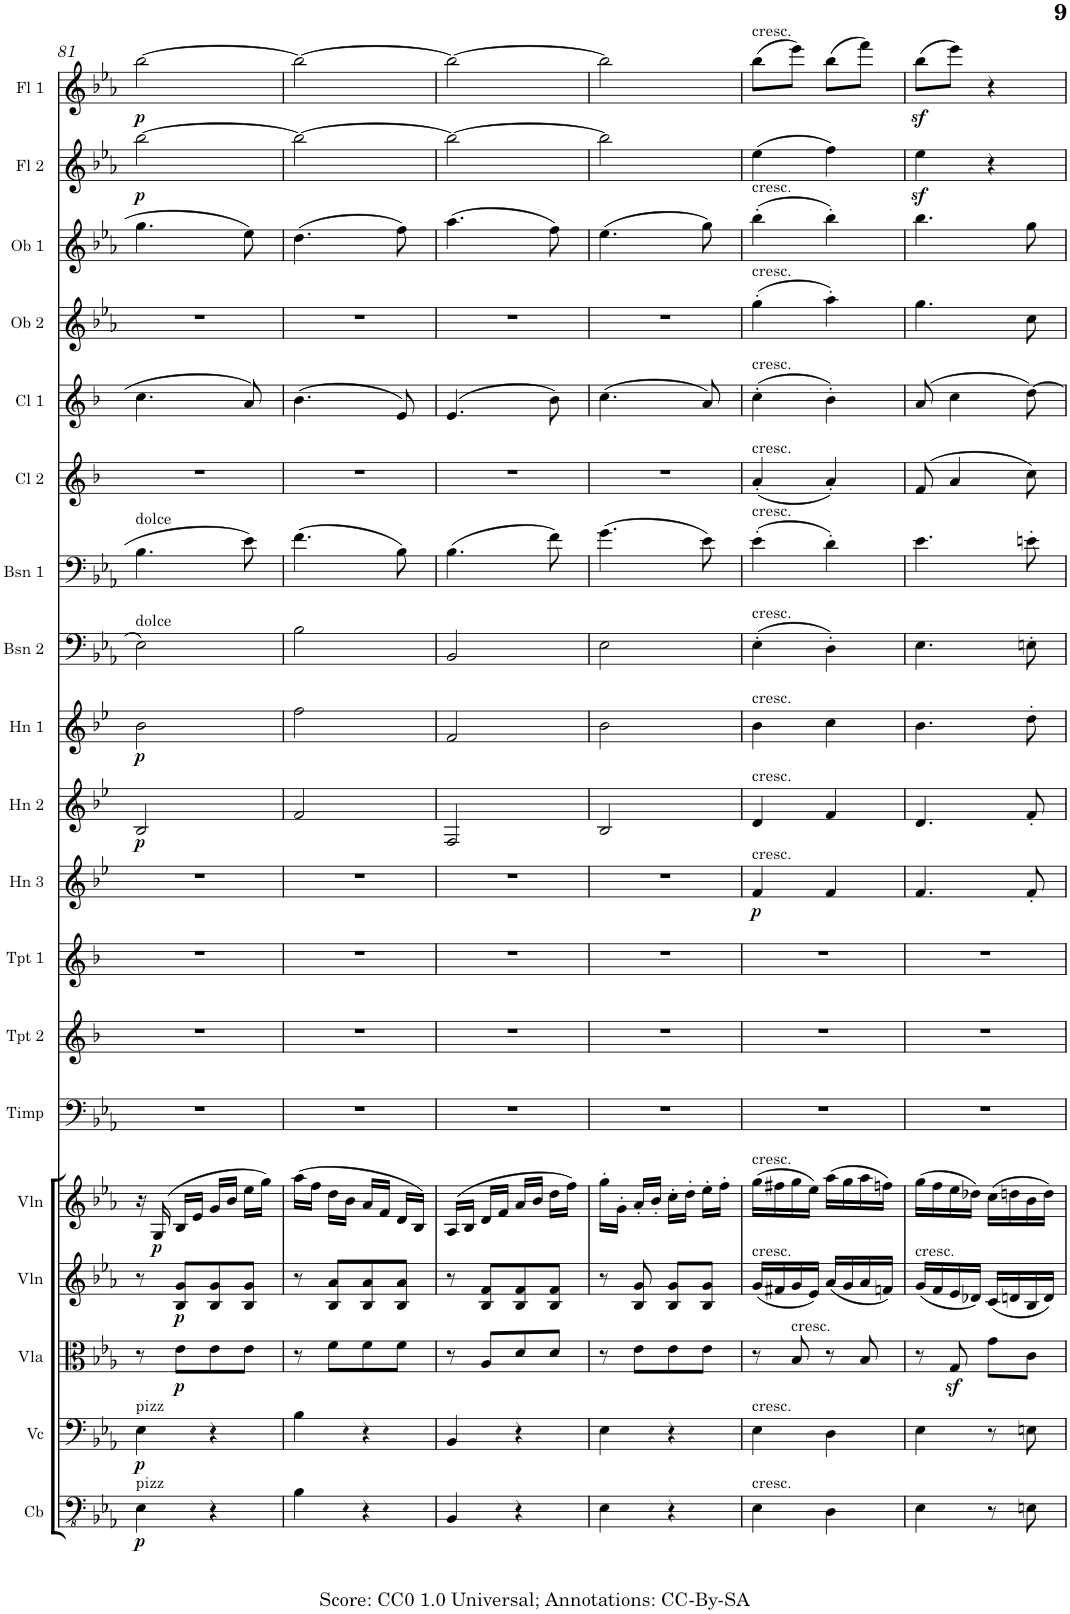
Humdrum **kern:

**kern	**dynam	**kern	**dynam	**kern	**dynam	**kern	**dynam	**kern	**dynam	**kern	**kern	**kern	**kern	**dynam	**kern	**dynam	**kern	**dynam	**kern	**kern	**kern	**kern	**kern	**kern	**kern	**dynam	**kern	**dynam
*part19	*part19	*part18	*part18	*part17	*part17	*part16	*part16	*part15	*part15	*part14	*part13	*part12	*part11	*part11	*part10	*part10	*part9	*part9	*part8	*part7	*part6	*part5	*part4	*part3	*part2	*part2	*part1	*part1
*staff19	*staff19	*staff18	*staff18	*staff17	*staff17	*staff16	*staff16	*staff15	*staff15	*staff14	*staff13	*staff12	*staff11	*staff11	*staff10	*staff10	*staff9	*staff9	*staff8	*staff7	*staff6	*staff5	*staff4	*staff3	*staff2	*staff2	*staff1	*staff1
*I"Contrabass	*	*I"Violoncello	*	*I"Viola	*	*I"Violin	*	*I"Violin	*	*I"Timpani	*I"Bb Trumpet 2	*I"Bb Trumpet 1	*I"F Horn 3	*	*I"F Horn 2	*	*I"F Horn 1	*	*I"Bassoon 2	*I"Bassoon 1	*I"Bb Clarinet 2	*I"Bb Clarinet 1	*I"Oboe 2	*I"Oboe 1	*I"Flute 2	*	*I"Flute 1	*
*I'Cb	*	*I'Vc	*	*I'Vla	*	*I'Vln	*	*I'Vln	*	*I'Timp	*I'Tpt 2	*I'Tpt 1	*I'Hn 3	*	*I'Hn 2	*	*I'Hn 1	*	*I'Bsn 2	*I'Bsn 1	*I'Cl 2	*I'Cl 1	*I'Ob 2	*I'Ob 1	*I'Fl 2	*	*I'Fl 1	*
!!LO:PB:g=z
*clefFv4	*	*clefF4	*	*clefC3	*	*clefG2	*	*clefG2	*	*clefF4	*clefG2	*clefG2	*clefG2	*	*clefG2	*	*clefG2	*	*clefF4	*clefF4	*clefG2	*clefG2	*clefG2	*clefG2	*clefG2	*	*clefG2	*
*	*	*	*	*	*	*	*	*	*	*	*Trd1c2	*Trd1c2	*Trd4c7	*	*Trd4c7	*	*Trd4c7	*	*	*	*Trd1c2	*Trd1c2	*	*	*	*	*	*
*k[b-e-a-]	*	*k[b-e-a-]	*	*k[b-e-a-]	*	*k[b-e-a-]	*	*k[b-e-a-]	*	*k[b-e-a-]	*k[b-]	*k[b-]	*k[b-e-]	*	*k[b-e-]	*	*k[b-e-]	*	*k[b-e-a-]	*k[b-e-a-]	*k[b-]	*k[b-]	*k[b-e-a-]	*k[b-e-a-]	*k[b-e-a-]	*	*k[b-e-a-]	*
*M2/4	*	*M2/4	*	*M2/4	*	*M2/4	*	*M2/4	*	*M2/4	*M2/4	*M2/4	*M2/4	*	*M2/4	*	*M2/4	*	*M2/4	*M2/4	*M2/4	*M2/4	*M2/4	*M2/4	*M2/4	*	*M2/4	*
=81	=81	=81	=81	=81	=81	=81	=81	=81	=81	=81	=81	=81	=81	=81	=81	=81	=81	=81	=81	=81	=81	=81	=81	=81	=81	=81	=81	=81
!	!	!	!	!	!	!	!	!	!	!	!	!	!	!	!	!	!	!	!	!LO:TX:a:t=dolce	!	!	!	!	!	!	!	!
!	!	!	!	!	!	!	!	!	!	!	!	!	!	!	!	!	!	!	!LO:TX:a:t=dolce	!	!	!	!	!	!	!	!	!
!	!	!LO:TX:a:t=pizz	!	!	!	!	!	!	!	!	!	!	!	!	!	!	!	!	!	!	!	!	!	!	!	!	!	!
!LO:TX:a:t=pizz	!	!	!	!	!	!	!	!	!	!	!	!	!	!	!	!	!	!	!	!	!	!	!	!	!	!	!	!
!	!LO:DY:b	!	!LO:DY:b	!	!	!	!	!	!	!	!	!	!	!	!	!LO:DY:b	!	!LO:DY:b	!	!	!	!	!	!	!	!LO:DY:b	!	!LO:DY:b
4EE-\	p	4E-\	p	8r	.	8r	.	16r	.	2r	2r	2r	2r	.	2B-/	p	2b-\	p	2E-\	4.B-\	2r	4.cc\	2r	4.gg\	[2bb-\	p	[2bb-\	p
!	!	!	!	!	!	!	!	!	!LO:DY:b	!	!	!	!	!	!	!	!	!	!	!	!	!	!	!	!	!	!	!
.	.	.	.	.	.	.	.	(16G/	p	.	.	.	.	.	.	.	.	.	.	.	.	.	.	.	.	.	.	.
!	!	!	!	!	!LO:DY:b	!	!LO:DY:b	!	!	!	!	!	!	!	!	!	!	!	!	!	!	!	!	!	!	!	!	!
.	.	.	.	8e-\L	p	8B-/ 8g/L	p	16B-/LL	.	.	.	.	.	.	.	.	.	.	.	.	.	.	.	.	.	.	.	.
.	.	.	.	.	.	.	.	16e-/JJ	.	.	.	.	.	.	.	.	.	.	.	.	.	.	.	.	.	.	.	.
4r	.	4r	.	8e-\	.	8B-/ 8g/	.	16g/LL	.	.	.	.	.	.	.	.	.	.	.	.	.	.	.	.	.	.	.	.
.	.	.	.	.	.	.	.	16b-/JJ	.	.	.	.	.	.	.	.	.	.	.	.	.	.	.	.	.	.	.	.
.	.	.	.	8e-\J	.	8B-/ 8g/J	.	16ee-\LL	.	.	.	.	.	.	.	.	.	.	.	8e-\	.	8a/	.	8ee-\	.	.	.	.
.	.	.	.	.	.	.	.	16gg\JJ)	.	.	.	.	.	.	.	.	.	.	.	.	.	.	.	.	.	.	.	.
=82	=82	=82	=82	=82	=82	=82	=82	=82	=82	=82	=82	=82	=82	=82	=82	=82	=82	=82	=82	=82	=82	=82	=82	=82	=82	=82	=82	=82
4BB-\	.	4B-\	.	8r	.	8r	.	(16aa-\LL	.	2r	2r	2r	2r	.	2f/	.	2ff\	.	2B-\	(4.f\	2r	(4.b-\	2r	(4.dd\	2bb-\_	.	2bb-\_	.
.	.	.	.	.	.	.	.	16ff\JJ	.	.	.	.	.	.	.	.	.	.	.	.	.	.	.	.	.	.	.	.
.	.	.	.	8f\L	.	8B-/ 8a-/L	.	16dd\LL	.	.	.	.	.	.	.	.	.	.	.	.	.	.	.	.	.	.	.	.
.	.	.	.	.	.	.	.	16b-\JJ	.	.	.	.	.	.	.	.	.	.	.	.	.	.	.	.	.	.	.	.
4r	.	4r	.	8f\	.	8B-/ 8a-/	.	16a-/LL	.	.	.	.	.	.	.	.	.	.	.	.	.	.	.	.	.	.	.	.
.	.	.	.	.	.	.	.	16f/JJ	.	.	.	.	.	.	.	.	.	.	.	.	.	.	.	.	.	.	.	.
.	.	.	.	8f\J	.	8B-/ 8a-/J	.	16d/LL	.	.	.	.	.	.	.	.	.	.	.	8B-\)	.	8e/)	.	8ff\)	.	.	.	.
.	.	.	.	.	.	.	.	16B-/JJ)	.	.	.	.	.	.	.	.	.	.	.	.	.	.	.	.	.	.	.	.
=83	=83	=83	=83	=83	=83	=83	=83	=83	=83	=83	=83	=83	=83	=83	=83	=83	=83	=83	=83	=83	=83	=83	=83	=83	=83	=83	=83	=83
4BBB-/	.	4BB-/	.	8r	.	8r	.	(16A-/LL	.	2r	2r	2r	2r	.	2F/	.	2f/	.	2BB-/	(4.B-\	2r	(4.e/	2r	(4.aa-\	2bb-\_	.	2bb-\_	.
.	.	.	.	.	.	.	.	16B-/JJ	.	.	.	.	.	.	.	.	.	.	.	.	.	.	.	.	.	.	.	.
.	.	.	.	8A-/L	.	8B-/ 8f/L	.	16d/LL	.	.	.	.	.	.	.	.	.	.	.	.	.	.	.	.	.	.	.	.
.	.	.	.	.	.	.	.	16f/JJ	.	.	.	.	.	.	.	.	.	.	.	.	.	.	.	.	.	.	.	.
4r	.	4r	.	8d/	.	8B-/ 8f/	.	16a-/LL	.	.	.	.	.	.	.	.	.	.	.	.	.	.	.	.	.	.	.	.
.	.	.	.	.	.	.	.	16b-/JJ	.	.	.	.	.	.	.	.	.	.	.	.	.	.	.	.	.	.	.	.
.	.	.	.	8d/J	.	8B-/ 8f/J	.	16dd\LL	.	.	.	.	.	.	.	.	.	.	.	8f\)	.	8b-\)	.	8ff\)	.	.	.	.
.	.	.	.	.	.	.	.	16ff\JJ)	.	.	.	.	.	.	.	.	.	.	.	.	.	.	.	.	.	.	.	.
=84	=84	=84	=84	=84	=84	=84	=84	=84	=84	=84	=84	=84	=84	=84	=84	=84	=84	=84	=84	=84	=84	=84	=84	=84	=84	=84	=84	=84
4EE-\	.	4E-\	.	8r	.	8r	.	16gg'\LL	.	2r	2r	2r	2r	.	2B-/	.	2b-\	.	2E-\	(4.g\	2r	(4.cc\	2r	(4.ee-\	2bb-\]	.	2bb-\]	.
.	.	.	.	.	.	.	.	16g'\JJ	.	.	.	.	.	.	.	.	.	.	.	.	.	.	.	.	.	.	.	.
.	.	.	.	8e-\L	.	8B-/ 8g/	.	16a-'/LL	.	.	.	.	.	.	.	.	.	.	.	.	.	.	.	.	.	.	.	.
.	.	.	.	.	.	.	.	16b-'/JJ	.	.	.	.	.	.	.	.	.	.	.	.	.	.	.	.	.	.	.	.
4r	.	4r	.	8e-\	.	8B-/ 8g/L	.	16cc'\LL	.	.	.	.	.	.	.	.	.	.	.	.	.	.	.	.	.	.	.	.
.	.	.	.	.	.	.	.	16dd'\JJ	.	.	.	.	.	.	.	.	.	.	.	.	.	.	.	.	.	.	.	.
.	.	.	.	8e-\J	.	8B-/ 8g/J	.	16ee-'\LL	.	.	.	.	.	.	.	.	.	.	.	8e-\)	.	8a/)	.	8gg\)	.	.	.	.
.	.	.	.	.	.	.	.	16ff'\JJ	.	.	.	.	.	.	.	.	.	.	.	.	.	.	.	.	.	.	.	.
=85	=85	=85	=85	=85	=85	=85	=85	=85	=85	=85	=85	=85	=85	=85	=85	=85	=85	=85	=85	=85	=85	=85	=85	=85	=85	=85	=85	=85
!	!	!	!	!	!	!	!	!	!	!	!	!	!	!	!	!	!	!	!	!	!	!	!	!	!	!	!LO:TX:a:t=cresc.	!
!	!	!	!	!	!	!	!	!	!	!	!	!	!	!	!	!	!	!	!	!	!	!	!	!LO:TX:a:t=cresc.	!	!	!	!
!	!	!	!	!	!	!	!	!	!	!	!	!	!	!	!	!	!	!	!	!	!	!	!LO:TX:a:t=cresc.	!	!	!	!	!
!	!	!	!	!	!	!	!	!	!	!	!	!	!	!	!	!	!	!	!	!	!	!LO:TX:a:t=cresc.	!	!	!	!	!	!
!	!	!	!	!	!	!	!	!	!	!	!	!	!	!	!	!	!	!	!	!	!LO:TX:a:t=cresc.	!	!	!	!	!	!	!
!	!	!	!	!	!	!	!	!	!	!	!	!	!	!	!	!	!	!	!	!LO:TX:a:t=cresc.	!	!	!	!	!	!	!	!
!	!	!	!	!	!	!	!	!	!	!	!	!	!	!	!	!	!	!	!LO:TX:a:t=cresc.	!	!	!	!	!	!	!	!	!
!	!	!	!	!	!	!	!	!	!	!	!	!	!	!	!	!	!LO:TX:a:t=cresc.	!	!	!	!	!	!	!	!	!	!	!
!	!	!	!	!	!	!	!	!	!	!	!	!	!	!	!LO:TX:a:t=cresc.	!	!	!	!	!	!	!	!	!	!	!	!	!
!	!	!	!	!	!	!	!	!	!	!	!	!	!LO:TX:a:t=cresc.	!	!	!	!	!	!	!	!	!	!	!	!	!	!	!
!	!	!	!	!	!	!	!	!LO:TX:a:t=cresc.	!	!	!	!	!	!	!	!	!	!	!	!	!	!	!	!	!	!	!	!
!	!	!	!	!	!	!LO:TX:a:t=cresc.	!	!	!	!	!	!	!	!	!	!	!	!	!	!	!	!	!	!	!	!	!	!
!	!	!LO:TX:a:t=cresc.	!	!	!	!	!	!	!	!	!	!	!	!	!	!	!	!	!	!	!	!	!	!	!	!	!	!
!LO:TX:a:t=cresc.	!	!	!	!	!	!	!	!	!	!	!	!	!	!	!	!	!	!	!	!	!	!	!	!	!	!	!	!
!	!	!	!	!	!	!	!	!	!	!	!	!	!	!LO:DY:b	!	!	!	!	!	!	!	!	!	!	!	!	!	!
4EE-\	.	4E-\	.	8r	.	(16g/LL	.	(16gg\LL	.	2r	2r	2r	4f/	p	4d/	.	4b-\	.	(4E-'\	(4e-'\	(4a'/	(4cc'\	(4gg'\	(4bb-'\	(4ee-\	.	(8bb-\L	.
.	.	.	.	.	.	16f#X/	.	16ff#X\	.	.	.	.	.	.	.	.	.	.	.	.	.	.	.	.	.	.	.	.
!	!	!	!	!LO:TX:a:t=cresc.	!	!	!	!	!	!	!	!	!	!	!	!	!	!	!	!	!	!	!	!	!	!	!	!
.	.	.	.	8B-/	.	16g/	.	16gg\	.	.	.	.	.	.	.	.	.	.	.	.	.	.	.	.	.	.	8eee-\J)	.
.	.	.	.	.	.	16e-/JJ)	.	16ee-\JJ)	.	.	.	.	.	.	.	.	.	.	.	.	.	.	.	.	.	.	.	.
4DD\	.	4D\	.	8r	.	(16a-/LL	.	(16aa-\LL	.	.	.	.	4f/	.	4f/	.	4cc\	.	4D'\)	4d'\)	4a'/)	4b-'\)	4aa-'\)	4bb-'\)	4ff\)	.	(8bb-\L	.
.	.	.	.	.	.	16g/	.	16gg\	.	.	.	.	.	.	.	.	.	.	.	.	.	.	.	.	.	.	.	.
.	.	.	.	8B-/	.	16a-/	.	16aa-\	.	.	.	.	.	.	.	.	.	.	.	.	.	.	.	.	.	.	8fff\J)	.
.	.	.	.	.	.	16fn/JJ)	.	16ffn\JJ)	.	.	.	.	.	.	.	.	.	.	.	.	.	.	.	.	.	.	.	.
=86	=86	=86	=86	=86	=86	=86	=86	=86	=86	=86	=86	=86	=86	=86	=86	=86	=86	=86	=86	=86	=86	=86	=86	=86	=86	=86	=86	=86
!	!	!	!	!	!	!LO:TX:a:t=cresc.	!	!	!	!	!	!	!	!	!	!	!	!	!	!	!	!	!	!	!	!	!	!
4EE-\	.	4E-\	.	8r	.	(16g/LL	.	(16gg\LL	.	2r	2r	2r	4.f/	.	4.d/	.	4.b-\	.	4.E-\	4.e-\	(8f/	(8a/	4.gg\	4.bb-\	4ee-z<\	.	(8bb-z<\L	.
.	.	.	.	.	.	16f/	.	16ff\	.	.	.	.	.	.	.	.	.	.	.	.	.	.	.	.	.	.	.	.
.	.	.	.	8Gz</	.	16e-/	.	16ee-\	.	.	.	.	.	.	.	.	.	.	.	.	4a/	4cc\	.	.	.	.	8eee-\J)	.
.	.	.	.	.	.	16d-X/JJ)	.	16dd-X\JJ)	.	.	.	.	.	.	.	.	.	.	.	.	.	.	.	.	.	.	.	.
8r	.	8r	.	8g\L	.	(16c/LL	.	(16cc\LL	.	.	.	.	.	.	.	.	.	.	.	.	.	.	.	.	4r	.	4r	.
.	.	.	.	.	.	16dn/	.	16ddn\	.	.	.	.	.	.	.	.	.	.	.	.	.	.	.	.	.	.	.	.
8EEn\	.	8En\	.	8c\J	.	16B-/	.	16b-\	.	.	.	.	8f'/	.	8f'/	.	8dd'\	.	8En'\	8en'\	8cc\)	[8dd\)	8cc\	8gg\	.	.	.	.
.	.	.	.	.	.	16d/JJ)	.	16dd\JJ)	.	.	.	.	.	.	.	.	.	.	.	.	.	.	.	.	.	.	.	.
=	=	=	=	=	=	=	=	=	=	=	=	=	=	=	=	=	=	=	=	=	=	=	=	=	=	=	=	=
*-	*-	*-	*-	*-	*-	*-	*-	*-	*-	*-	*-	*-	*-	*-	*-	*-	*-	*-	*-	*-	*-	*-	*-	*-	*-	*-	*-	*-
